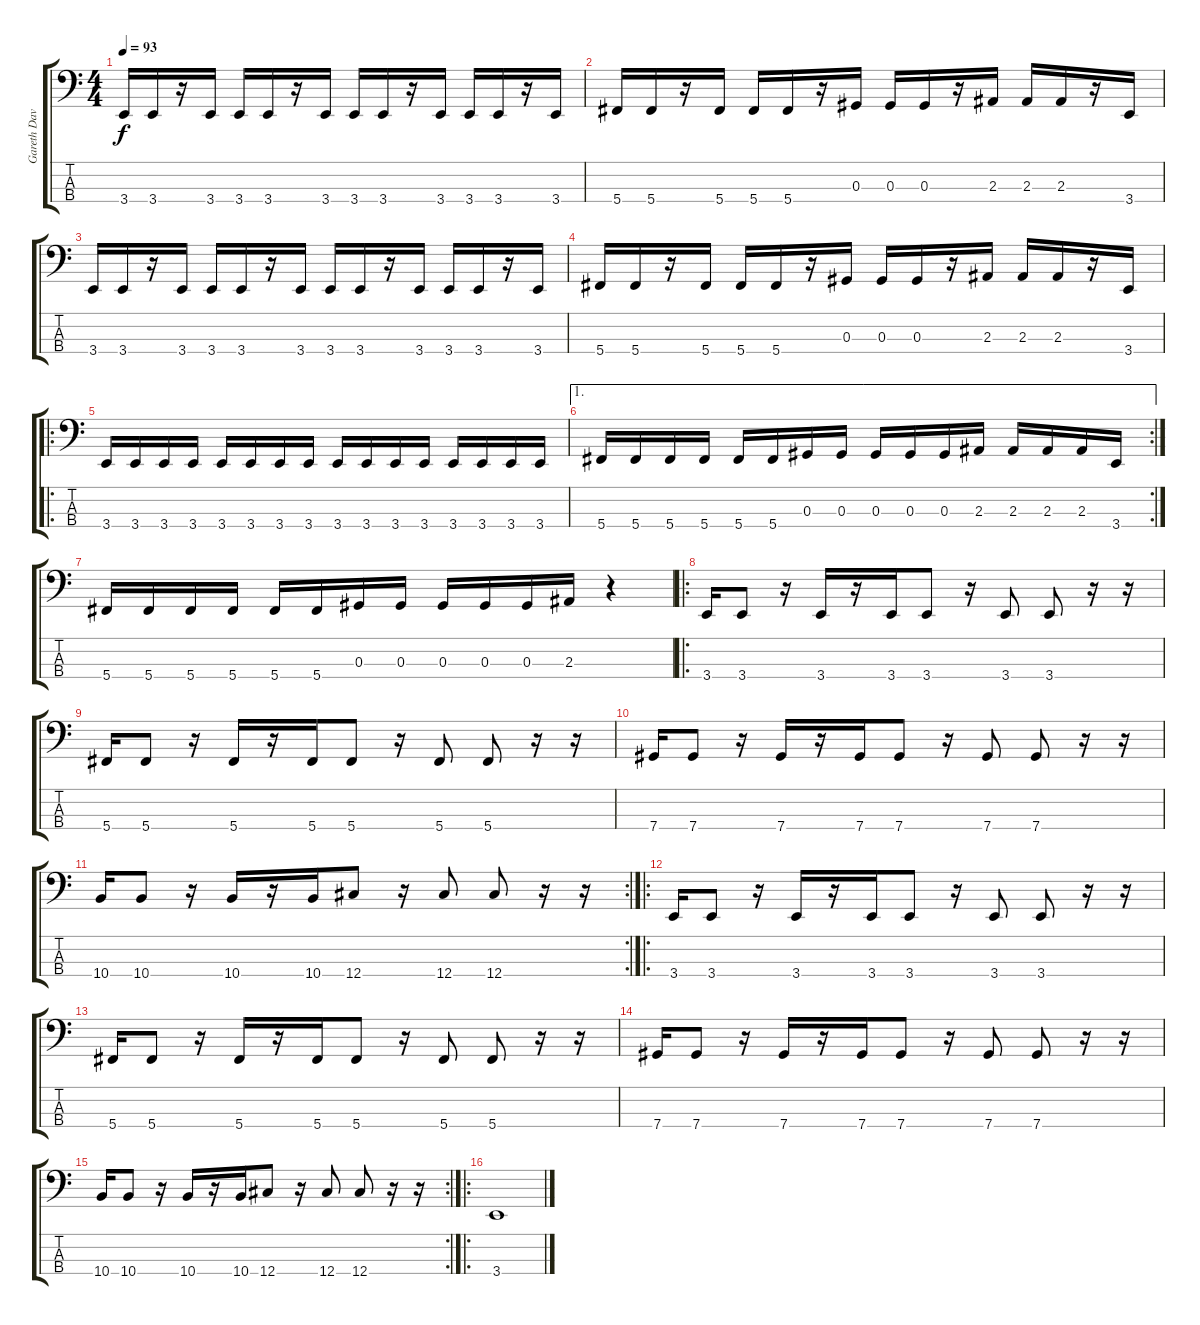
\track ("Gareth Davies" "Gareth Dav") {instrument electricbasspick}
\staff {score tabs}
\tuning (Gb2 Db2 Ab1 Db1) {hide}
\ts (4 4)
\tempo 93
\clef f4
\ks c
3.4.16{dy f} 3.4.16 r.16 3.4.16 3.4.16 3.4.16 r.16 3.4.16 3.4.16 3.4.16 r.16 3.4.16 3.4.16 3.4.16 r.16 3.4.16 |
5.4.16 5.4.16 r.16 5.4.16 5.4.16 5.4.16 r.16 0.3.16 0.3.16 0.3.16 r.16 2.3.16 2.3.16 2.3.16 r.16 3.4.16 |
3.4.16 3.4.16 r.16 3.4.16 3.4.16 3.4.16 r.16 3.4.16 3.4.16 3.4.16 r.16 3.4.16 3.4.16 3.4.16 r.16 3.4.16 |
5.4.16 5.4.16 r.16 5.4.16 5.4.16 5.4.16 r.16 0.3.16 0.3.16 0.3.16 r.16 2.3.16 2.3.16 2.3.16 r.16 3.4.16 |
\ro
3.4.16 3.4.16 3.4.16 3.4.16 3.4.16 3.4.16 3.4.16 3.4.16 3.4.16 3.4.16 3.4.16 3.4.16 3.4.16 3.4.16 3.4.16 3.4.16 |
\ae 1
\rc 2
5.4.16 5.4.16 5.4.16 5.4.16 5.4.16 5.4.16 0.3.16 0.3.16 0.3.16 0.3.16 0.3.16 2.3.16 2.3.16 2.3.16 2.3.16 3.4.16 |
5.4.16 5.4.16 5.4.16 5.4.16 5.4.16 5.4.16 0.3.16 0.3.16 0.3.16 0.3.16 0.3.16 2.3.16 r.4 |
\ro
3.4.16 3.4.8 r.16 3.4.16 r.16 3.4.16 3.4.8 r.16 3.4.8 3.4.8 r.16 r.16 |
5.4.16 5.4.8 r.16 5.4.16 r.16 5.4.16 5.4.8 r.16 5.4.8 5.4.8 r.16 r.16 |
7.4.16 7.4.8 r.16 7.4.16 r.16 7.4.16 7.4.8 r.16 7.4.8 7.4.8 r.16 r.16 |
\rc 2
10.4.16 10.4.8 r.16 10.4.16 r.16 10.4.16 12.4.8 r.16 12.4.8 12.4.8 r.16 r.16 |
\ro
3.4.16 3.4.8 r.16 3.4.16 r.16 3.4.16 3.4.8 r.16 3.4.8 3.4.8 r.16 r.16 |
5.4.16 5.4.8 r.16 5.4.16 r.16 5.4.16 5.4.8 r.16 5.4.8 5.4.8 r.16 r.16 |
7.4.16 7.4.8 r.16 7.4.16 r.16 7.4.16 7.4.8 r.16 7.4.8 7.4.8 r.16 r.16 |
\rc 2
10.4.16 10.4.8 r.16 10.4.16 r.16 10.4.16 12.4.8 r.16 12.4.8 12.4.8 r.16 r.16 |
\ro
3.4.1
